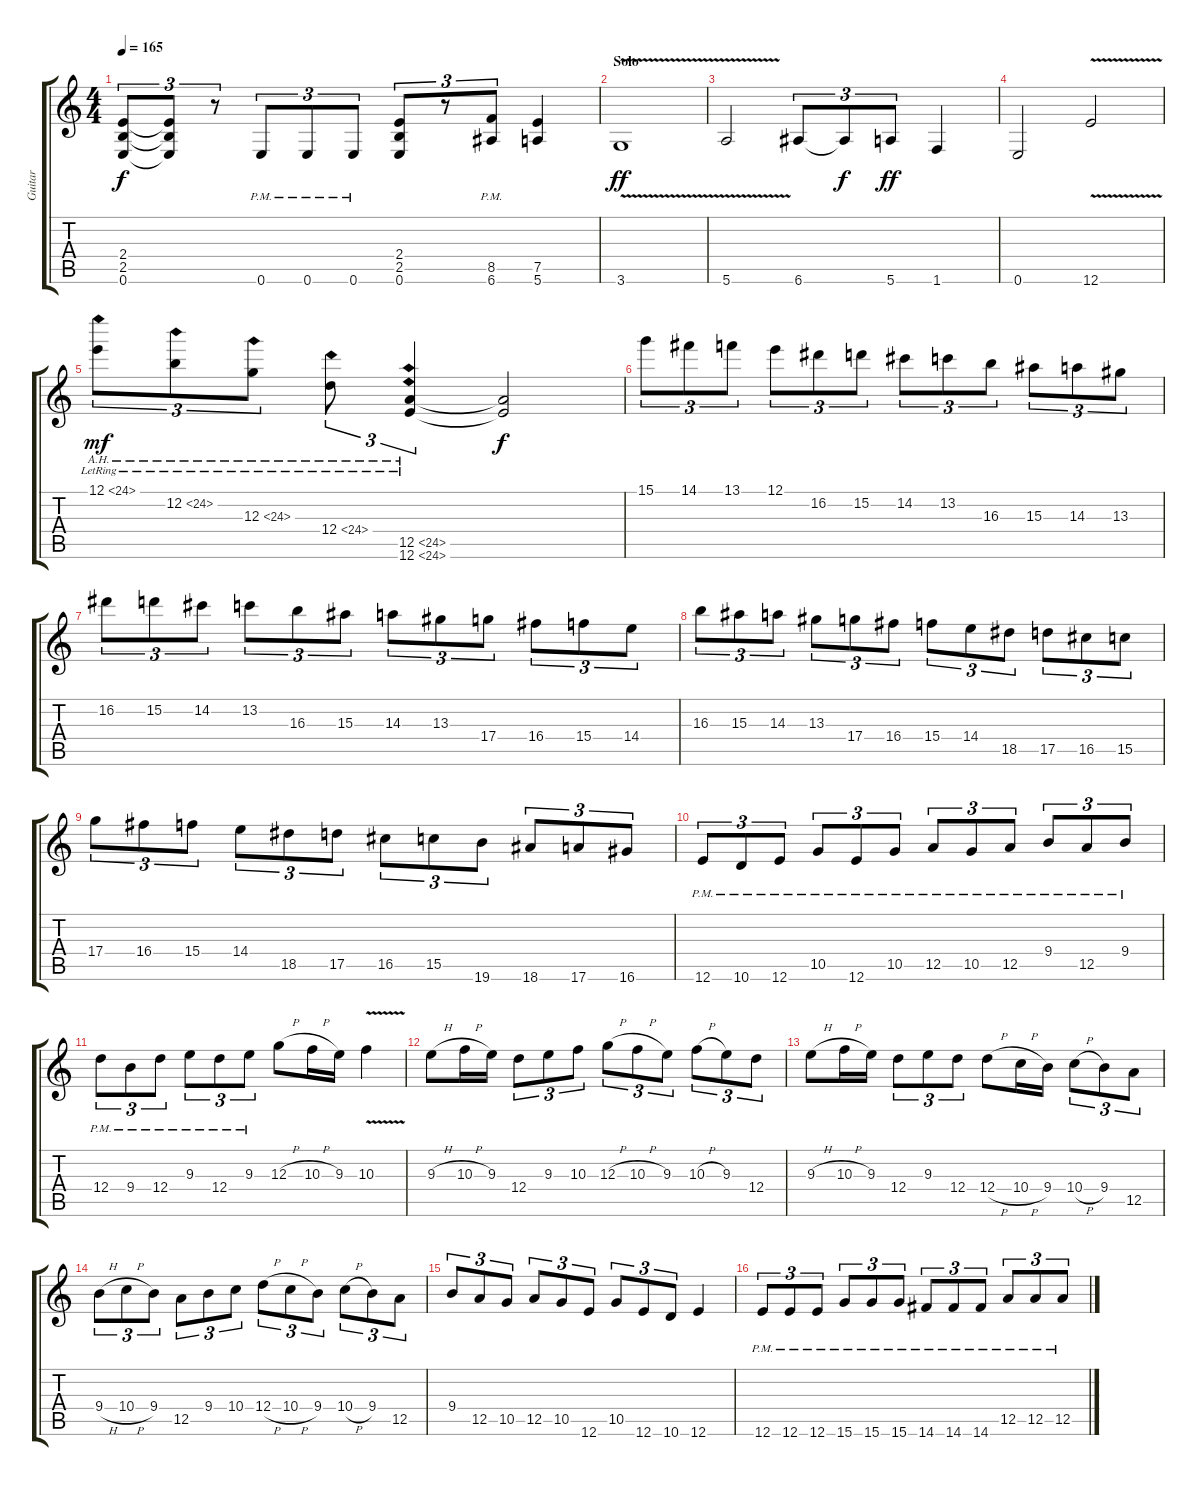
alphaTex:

\track ("Guitar" "Guitar") {instrument distortionguitar}
\staff {score tabs}
\tuning (E4 B3 G3 D3 A2 E2) {hide}
\ts (4 4)
\tempo 165
\clef g2
\ks c
(2.4 2.5 0.6).8{tu (3 2) dy f} (2.4{t} 2.5{t} 0.6{t}).8{tu (3 2)} r.8{tu (3 2)} 0.6{pm}.8{tu (3 2)} 0.6{pm}.8{tu (3 2)} 0.6{pm}.8{tu (3 2)} (2.4 2.5 0.6).8{tu (3 2)} r.8{tu (3 2)} (8.5{pm} 6.6{pm}).8{tu (3 2)} (7.5 5.6).4 |
\section ("" "Solo")
3.6{v}.1{dy ff} |
5.6{v}.2 6.6.8{tu (3 2)} 6.6{t}.8{tu (3 2) dy f} 5.6.8{tu (3 2) dy ff} 1.6.4 |
0.6.2 12.6{v}.2 |
12.1{ah 12 lr}.8{tu (3 2) dy mf} 12.2{ah 12 lr}.8{tu (3 2)} 12.3{ah 12 lr}.8{tu (3 2)} 12.4{ah 12 lr}.8{tu (3 2)} (12.5{ah 12 lr} 12.6{ah 12 lr}).4{tu (3 2)} (12.5{t} 12.6{t}).2{dy f} |
15.1.8{tu (3 2)} 14.1.8{tu (3 2)} 13.1.8{tu (3 2)} 12.1.8{tu (3 2)} 16.2.8{tu (3 2)} 15.2.8{tu (3 2)} 14.2.8{tu (3 2)} 13.2.8{tu (3 2)} 16.3.8{tu (3 2)} 15.3.8{tu (3 2)} 14.3.8{tu (3 2)} 13.3.8{tu (3 2)} |
16.2.8{tu (3 2)} 15.2.8{tu (3 2)} 14.2.8{tu (3 2)} 13.2.8{tu (3 2)} 16.3.8{tu (3 2)} 15.3.8{tu (3 2)} 14.3.8{tu (3 2)} 13.3.8{tu (3 2)} 17.4.8{tu (3 2)} 16.4.8{tu (3 2)} 15.4.8{tu (3 2)} 14.4.8{tu (3 2)} |
16.3.8{tu (3 2)} 15.3.8{tu (3 2)} 14.3.8{tu (3 2)} 13.3.8{tu (3 2)} 17.4.8{tu (3 2)} 16.4.8{tu (3 2)} 15.4.8{tu (3 2)} 14.4.8{tu (3 2)} 18.5.8{tu (3 2)} 17.5.8{tu (3 2)} 16.5.8{tu (3 2)} 15.5.8{tu (3 2)} |
17.4.8{tu (3 2)} 16.4.8{tu (3 2)} 15.4.8{tu (3 2)} 14.4.8{tu (3 2)} 18.5.8{tu (3 2)} 17.5.8{tu (3 2)} 16.5.8{tu (3 2)} 15.5.8{tu (3 2)} 19.6.8{tu (3 2)} 18.6.8{tu (3 2)} 17.6.8{tu (3 2)} 16.6.8{tu (3 2)} |
12.6{pm}.8{tu (3 2)} 10.6{pm}.8{tu (3 2)} 12.6{pm}.8{tu (3 2)} 10.5{pm}.8{tu (3 2)} 12.6{pm}.8{tu (3 2)} 10.5{pm}.8{tu (3 2)} 12.5{pm}.8{tu (3 2)} 10.5{pm}.8{tu (3 2)} 12.5{pm}.8{tu (3 2)} 9.4{pm}.8{tu (3 2)} 12.5{pm}.8{tu (3 2)} 9.4{pm}.8{tu (3 2)} |
12.4{pm}.8{tu (3 2)} 9.4{pm}.8{tu (3 2)} 12.4{pm}.8{tu (3 2)} 9.3{pm}.8{tu (3 2)} 12.4{pm}.8{tu (3 2)} 9.3{pm}.8{tu (3 2)} 12.3{h}.8 10.3{h}.16 9.3.16 10.3{v}.4 |
9.3{h}.8 10.3{h}.16 9.3.16 12.4.8{tu (3 2)} 9.3.8{tu (3 2)} 10.3.8{tu (3 2)} 12.3{h}.8{tu (3 2)} 10.3{h}.8{tu (3 2)} 9.3.8{tu (3 2)} 10.3{h}.8{tu (3 2)} 9.3.8{tu (3 2)} 12.4.8{tu (3 2)} |
9.3{h}.8 10.3{h}.16 9.3.16 12.4.8{tu (3 2)} 9.3.8{tu (3 2)} 12.4.8{tu (3 2)} 12.4{h}.8 10.4{h}.16 9.4.16 10.4{h}.8{tu (3 2)} 9.4.8{tu (3 2)} 12.5.8{tu (3 2)} |
9.4{h}.8{tu (3 2)} 10.4{h}.8{tu (3 2)} 9.4.8{tu (3 2)} 12.5.8{tu (3 2)} 9.4.8{tu (3 2)} 10.4.8{tu (3 2)} 12.4{h}.8{tu (3 2)} 10.4{h}.8{tu (3 2)} 9.4.8{tu (3 2)} 10.4{h}.8{tu (3 2)} 9.4.8{tu (3 2)} 12.5.8{tu (3 2)} |
9.4.8{tu (3 2)} 12.5.8{tu (3 2)} 10.5.8{tu (3 2)} 12.5.8{tu (3 2)} 10.5.8{tu (3 2)} 12.6.8{tu (3 2)} 10.5.8{tu (3 2)} 12.6.8{tu (3 2)} 10.6.8{tu (3 2)} 12.6.4 |
12.6{pm}.8{tu (3 2)} 12.6{pm}.8{tu (3 2)} 12.6{pm}.8{tu (3 2)} 15.6{pm}.8{tu (3 2)} 15.6{pm}.8{tu (3 2)} 15.6{pm}.8{tu (3 2)} 14.6{pm}.8{tu (3 2)} 14.6{pm}.8{tu (3 2)} 14.6{pm}.8{tu (3 2)} 12.5{pm}.8{tu (3 2)} 12.5{pm}.8{tu (3 2)} 12.5{pm}.8{tu (3 2)}
